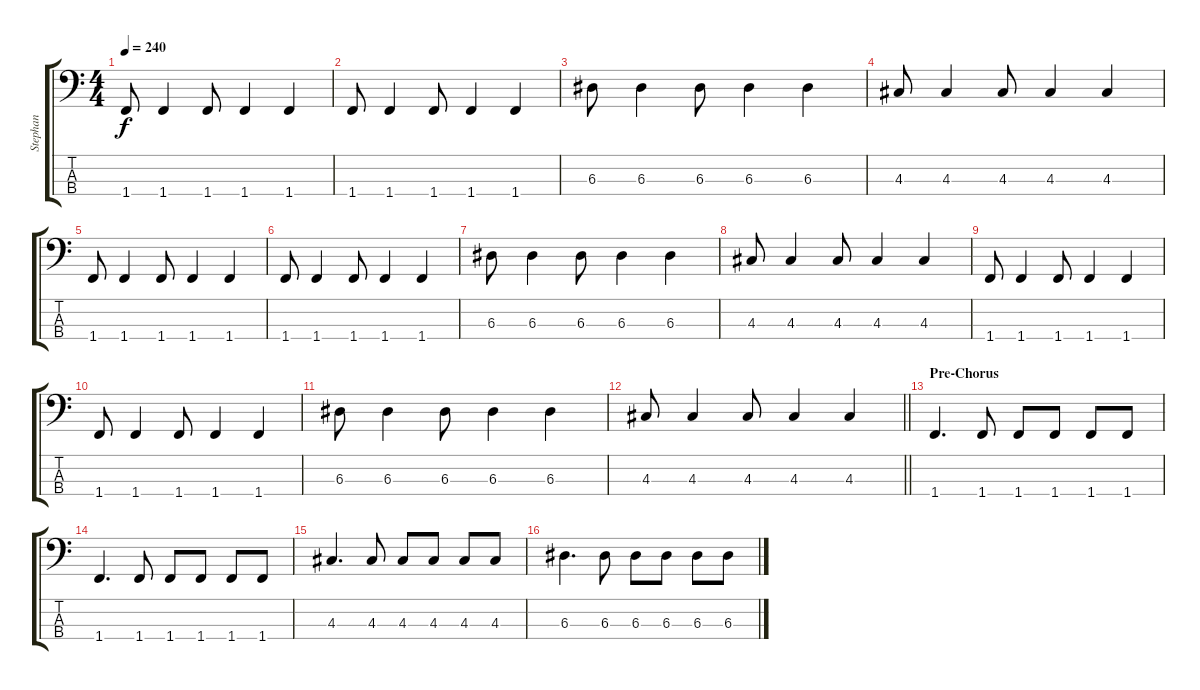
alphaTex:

\track ("Stephan" "Stephan") {instrument electricbasspick}
\staff {score tabs}
\tuning (G2 D2 A1 E1) {hide}
\ts (4 4)
\tempo 240
\clef f4
\ks c
1.4.8{dy f} 1.4.4 1.4.8 1.4.4 1.4.4 |
1.4.8 1.4.4 1.4.8 1.4.4 1.4.4 |
6.3.8 6.3.4 6.3.8 6.3.4 6.3.4 |
4.3.8 4.3.4 4.3.8 4.3.4 4.3.4 |
1.4.8 1.4.4 1.4.8 1.4.4 1.4.4 |
1.4.8 1.4.4 1.4.8 1.4.4 1.4.4 |
6.3.8 6.3.4 6.3.8 6.3.4 6.3.4 |
4.3.8 4.3.4 4.3.8 4.3.4 4.3.4 |
1.4.8 1.4.4 1.4.8 1.4.4 1.4.4 |
1.4.8 1.4.4 1.4.8 1.4.4 1.4.4 |
6.3.8 6.3.4 6.3.8 6.3.4 6.3.4 |
\barLineRight lightlight
4.3.8 4.3.4 4.3.8 4.3.4 4.3.4 |
\section ("" "Pre-Chorus")
1.4.4{d} 1.4.8 1.4.8 1.4.8 1.4.8 1.4.8 |
1.4.4{d} 1.4.8 1.4.8 1.4.8 1.4.8 1.4.8 |
4.3.4{d} 4.3.8 4.3.8 4.3.8 4.3.8 4.3.8 |
6.3.4{d} 6.3.8 6.3.8 6.3.8 6.3.8 6.3.8
